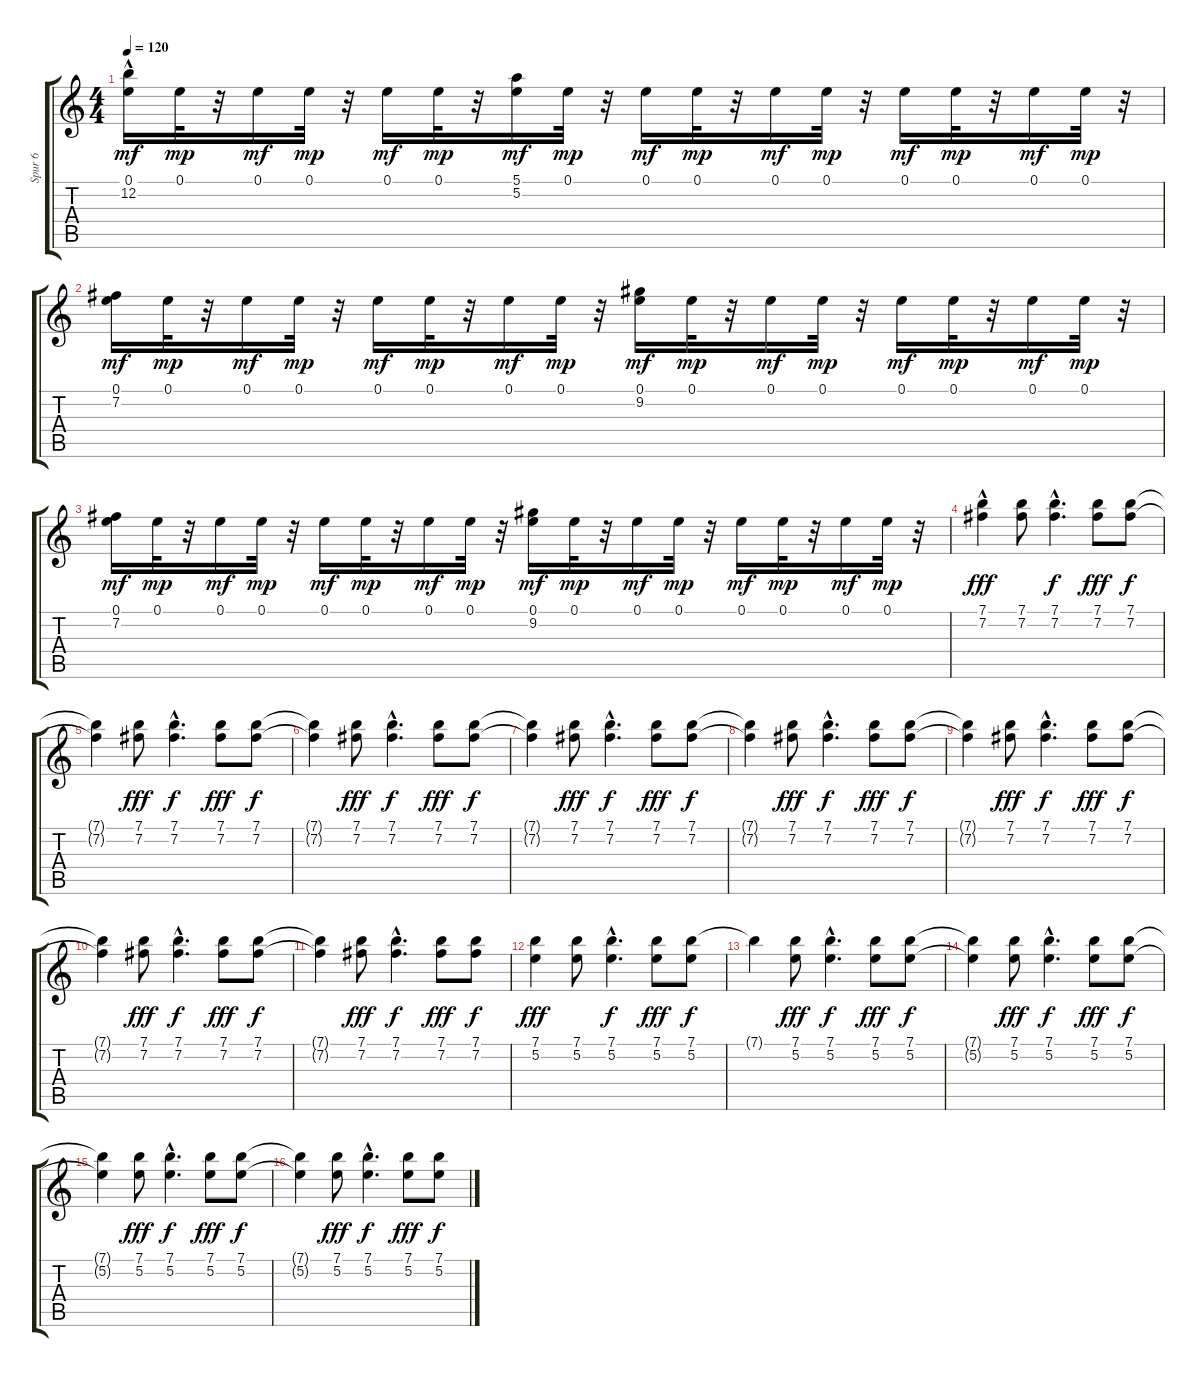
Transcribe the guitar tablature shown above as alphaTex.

\track ("Spur 6" "Spur 6") {instrument electricguitarmuted}
\staff {score tabs}
\tuning (E4 B3 G3 D3 A2 E2) {hide}
\ts (4 4)
\tempo 120
\clef g2
\ks c
(0.1 12.2{hac}).16{dy mf} 0.1.32{dy mp} r.32 0.1.16{dy mf} 0.1.32{dy mp} r.32 0.1.16{dy mf} 0.1.32{dy mp} r.32 (5.1 5.2).16{dy mf} 0.1.32{dy mp} r.32 0.1.16{dy mf} 0.1.32{dy mp} r.32 0.1.16{dy mf} 0.1.32{dy mp} r.32 0.1.16{dy mf} 0.1.32{dy mp} r.32 0.1.16{dy mf} 0.1.32{dy mp} r.32 |
(0.1 7.2).16{dy mf} 0.1.32{dy mp} r.32 0.1.16{dy mf} 0.1.32{dy mp} r.32 0.1.16{dy mf} 0.1.32{dy mp} r.32 0.1.16{dy mf} 0.1.32{dy mp} r.32 (0.1 9.2).16{dy mf} 0.1.32{dy mp} r.32 0.1.16{dy mf} 0.1.32{dy mp} r.32 0.1.16{dy mf} 0.1.32{dy mp} r.32 0.1.16{dy mf} 0.1.32{dy mp} r.32 |
(0.1 7.2).16{dy mf} 0.1.32{dy mp} r.32 0.1.16{dy mf} 0.1.32{dy mp} r.32 0.1.16{dy mf} 0.1.32{dy mp} r.32 0.1.16{dy mf} 0.1.32{dy mp} r.32 (0.1 9.2).16{dy mf} 0.1.32{dy mp} r.32 0.1.16{dy mf} 0.1.32{dy mp} r.32 0.1.16{dy mf} 0.1.32{dy mp} r.32 0.1.16{dy mf} 0.1.32{dy mp} r.32 |
(7.1{hac} 7.2).4{dy fff balance 16} (7.1 7.2).8 (7.1{hac} 7.2{hac}).4{d dy f} (7.1 7.2).8{dy fff} (7.1 7.2).8{dy f} |
(7.1{t} 7.2{t}).4 (7.1 7.2).8{dy fff} (7.1{hac} 7.2{hac}).4{d dy f} (7.1 7.2).8{dy fff} (7.1 7.2).8{dy f} |
(7.1{t} 7.2{t}).4 (7.1 7.2).8{dy fff} (7.1{hac} 7.2{hac}).4{d dy f} (7.1 7.2).8{dy fff} (7.1 7.2).8{dy f} |
(7.1{t} 7.2{t}).4 (7.1 7.2).8{dy fff} (7.1{hac} 7.2{hac}).4{d dy f} (7.1 7.2).8{dy fff} (7.1 7.2).8{dy f} |
(7.1{t} 7.2{t}).4 (7.1 7.2).8{dy fff} (7.1{hac} 7.2{hac}).4{d dy f} (7.1 7.2).8{dy fff} (7.1 7.2).8{dy f} |
(7.1{t} 7.2{t}).4 (7.1 7.2).8{dy fff} (7.1{hac} 7.2{hac}).4{d dy f} (7.1 7.2).8{dy fff} (7.1 7.2).8{dy f} |
(7.1{t} 7.2{t}).4 (7.1 7.2).8{dy fff} (7.1{hac} 7.2{hac}).4{d dy f} (7.1 7.2).8{dy fff} (7.1 7.2).8{dy f} |
(7.1{t} 7.2{t}).4 (7.1 7.2).8{dy fff} (7.1{hac} 7.2{hac}).4{d dy f} (7.1 7.2).8{dy fff} (7.1 7.2).8{dy f} |
(7.1 5.2).4{dy fff} (7.1 5.2).8 (7.1{hac} 5.2{hac}).4{d dy f} (7.1 5.2).8{dy fff} (7.1 5.2).8{dy f} |
7.1{t}.4 (7.1 5.2).8{dy fff} (7.1{hac} 5.2{hac}).4{d dy f} (7.1 5.2).8{dy fff} (7.1 5.2).8{dy f} |
(7.1{t} 5.2{t}).4 (7.1 5.2).8{dy fff} (7.1{hac} 5.2{hac}).4{d dy f} (7.1 5.2).8{dy fff} (7.1 5.2).8{dy f} |
(7.1{t} 5.2{t}).4 (7.1 5.2).8{dy fff} (7.1{hac} 5.2{hac}).4{d dy f} (7.1 5.2).8{dy fff} (7.1 5.2).8{dy f} |
(7.1{t} 5.2{t}).4 (7.1 5.2).8{dy fff} (7.1{hac} 5.2{hac}).4{d dy f} (7.1 5.2).8{dy fff} (7.1 5.2).8{dy f}
